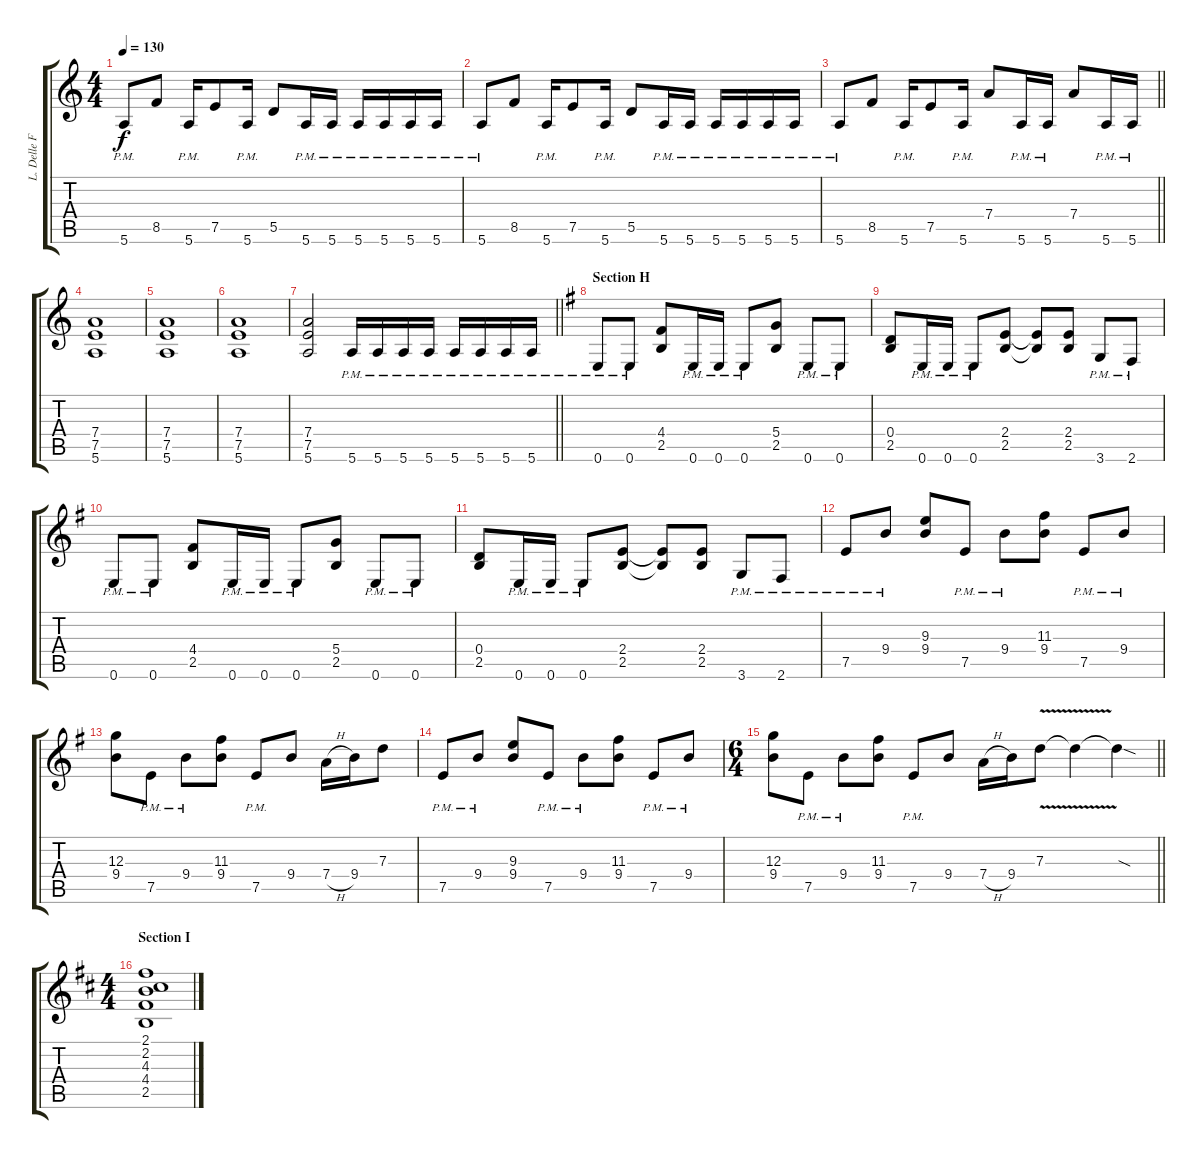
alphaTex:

\track ("L. Delle Fave (Dist. Guitar R)" "L. Delle F") {instrument overdrivenguitar}
\staff {score tabs}
\tuning (E4 B3 G3 D3 A2 E2) {hide}
\ts (4 4)
\tempo 130
\clef g2
\ks aminor
5.6{pm}.8{dy f} 8.5.8 5.6{pm}.16 7.5.8 5.6{pm}.16 5.5.8 5.6{pm}.16 5.6{pm}.16 5.6{pm}.16 5.6{pm}.16 5.6{pm}.16 5.6{pm}.16 |
5.6{pm}.8 8.5.8 5.6{pm}.16 7.5.8 5.6{pm}.16 5.5.8 5.6{pm}.16 5.6{pm}.16 5.6{pm}.16 5.6{pm}.16 5.6{pm}.16 5.6{pm}.16 |
\barLineRight lightlight
5.6{pm}.8 8.5.8 5.6{pm}.16 7.5.8 5.6{pm}.16 7.4.8 5.6{pm}.16 5.6{pm}.16 7.4.8 5.6{pm}.16 5.6{pm}.16 |
(7.4 7.5 5.6).1{volume 9} |
(7.4 7.5 5.6).1 |
(7.4 7.5 5.6).1 |
\barLineRight lightlight
(7.4 7.5 5.6).2 5.6{pm}.16 5.6{pm}.16 5.6{pm}.16 5.6{pm}.16 5.6{pm}.16 5.6{pm}.16 5.6{pm}.16 5.6{pm}.16 |
\section ("" "Section H")
\ks eminor
0.6{pm}.8{volume 12} 0.6{pm}.8 (4.4 2.5).8 0.6{pm}.16 0.6{pm}.16 0.6{pm}.8 (5.4 2.5).8 0.6{pm}.8 0.6{pm}.8 |
(0.4 2.5).8 0.6{pm}.16 0.6{pm}.16 0.6{pm}.8 (2.4 2.5).8 (2.4{t} 2.5{t}).8 (2.4 2.5).8 3.6{pm}.8 2.6{pm}.8 |
0.6{pm}.8 0.6{pm}.8 (4.4 2.5).8 0.6{pm}.16 0.6{pm}.16 0.6{pm}.8 (5.4 2.5).8 0.6{pm}.8 0.6{pm}.8 |
(0.4 2.5).8 0.6{pm}.16 0.6{pm}.16 0.6{pm}.8 (2.4 2.5).8 (2.4{t} 2.5{t}).8 (2.4 2.5).8 3.6{pm}.8 2.6{pm}.8 |
7.5{pm}.8 9.4{pm}.8 (9.3 9.4).8 7.5{pm}.8 9.4{pm}.8 (11.3 9.4).8 7.5{pm}.8 9.4{pm}.8 |
(12.3 9.4).8 7.5{pm}.8 9.4{pm}.8 (11.3 9.4).8 7.5{pm}.8 9.4.8 7.4{h}.16 9.4.16 7.3.8 |
7.5{pm}.8 9.4{pm}.8 (9.3 9.4).8 7.5{pm}.8 9.4{pm}.8 (11.3 9.4).8 7.5{pm}.8 9.4{pm}.8 |
\ts (6 4)
\barLineRight lightlight
(12.3 9.4).8 7.5{pm}.8 9.4{pm}.8 (11.3 9.4).8 7.5{pm}.8 9.4.8 7.4{h}.16 9.4.16 7.3{v}.8 7.3{t}.4 7.3{sod t}.4 |
\ts (4 4)
\section ("" "Section I")
\ks bminor
(2.1 2.2 4.3 4.4 2.5).1{volume 0}
